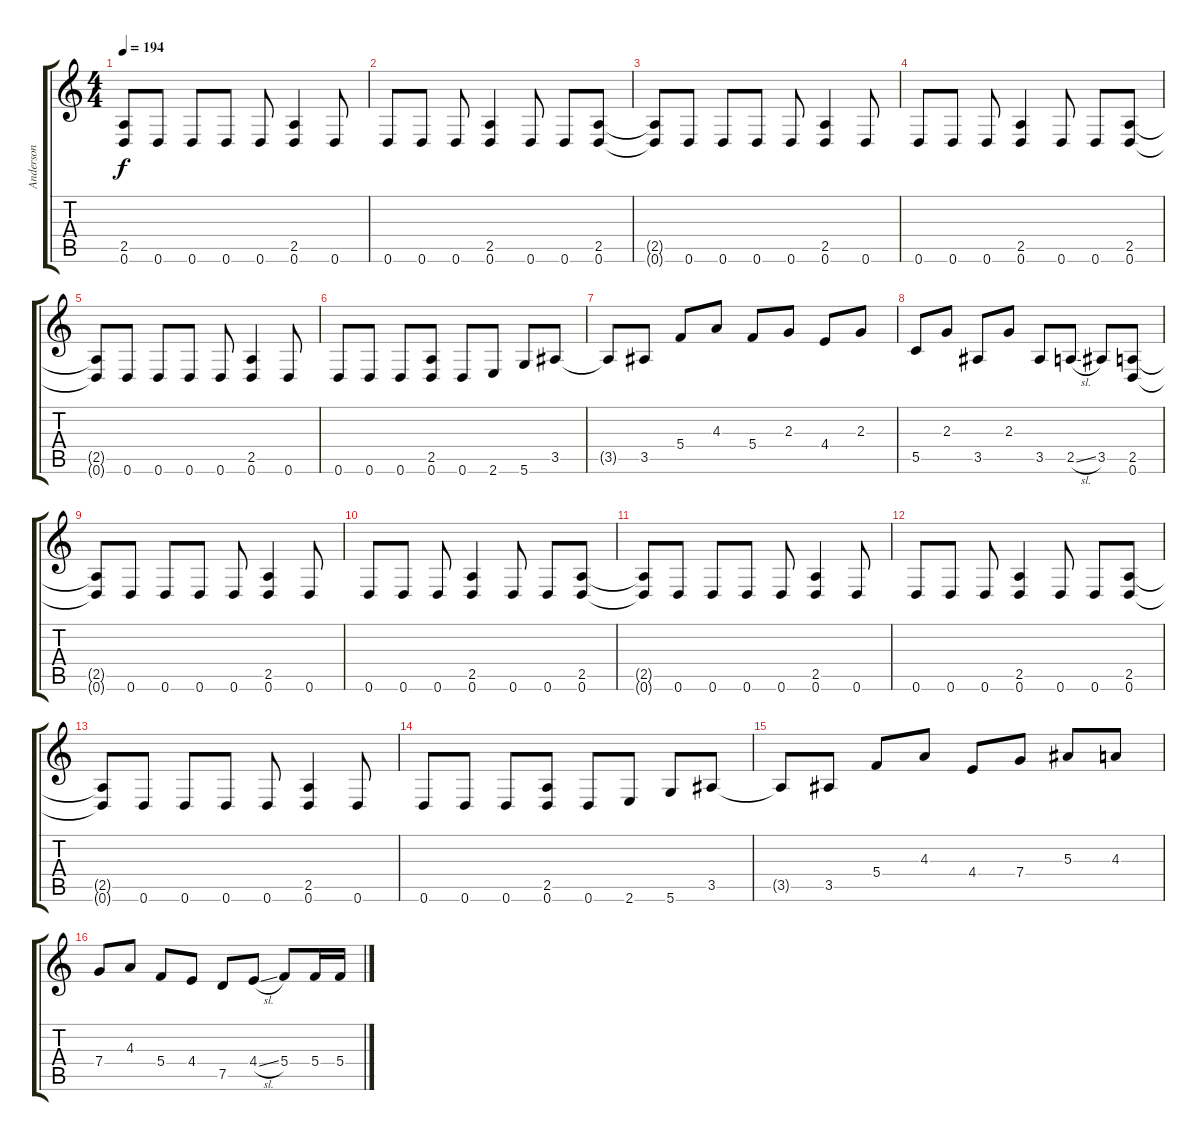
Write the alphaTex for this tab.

\track ("Anderson" "Anderson") {instrument distortionguitar}
\staff {score tabs}
\tuning (D4 A3 F3 C3 G2 D2) {hide}
\ts (4 4)
\tempo 194
\clef g2
\ks c
(2.5{t} 0.6{t}).8{dy f} 0.6.8 0.6.8 0.6.8 0.6.8 (2.5 0.6).4 0.6.8 |
0.6.8 0.6.8 0.6.8 (2.5 0.6).4 0.6.8 0.6.8 (2.5 0.6).8 |
(2.5{t} 0.6{t}).8 0.6.8 0.6.8 0.6.8 0.6.8 (2.5 0.6).4 0.6.8 |
0.6.8 0.6.8 0.6.8 (2.5 0.6).4 0.6.8 0.6.8 (2.5 0.6).8 |
(2.5{t} 0.6{t}).8 0.6.8 0.6.8 0.6.8 0.6.8 (2.5 0.6).4 0.6.8 |
0.6.8 0.6.8 0.6.8 (2.5 0.6).8 0.6.8 2.6.8 5.6.8 3.5.8 |
3.5{t}.8 3.5.8 5.4.8 4.3.8 5.4.8 2.3.8 4.4.8 2.3.8 |
5.5.8 2.3.8 3.5.8 2.3.8 3.5.8 2.5{sl}.8 3.5.8 (2.5 0.6).8 |
(2.5{t} 0.6{t}).8 0.6.8 0.6.8 0.6.8 0.6.8 (2.5 0.6).4 0.6.8 |
0.6.8 0.6.8 0.6.8 (2.5 0.6).4 0.6.8 0.6.8 (2.5 0.6).8 |
(2.5{t} 0.6{t}).8 0.6.8 0.6.8 0.6.8 0.6.8 (2.5 0.6).4 0.6.8 |
0.6.8 0.6.8 0.6.8 (2.5 0.6).4 0.6.8 0.6.8 (2.5 0.6).8 |
(2.5{t} 0.6{t}).8 0.6.8 0.6.8 0.6.8 0.6.8 (2.5 0.6).4 0.6.8 |
0.6.8 0.6.8 0.6.8 (2.5 0.6).8 0.6.8 2.6.8 5.6.8 3.5.8 |
3.5{t}.8 3.5.8 5.4.8 4.3.8 4.4.8 7.4.8 5.3.8 4.3.8 |
7.4.8 4.3.8 5.4.8 4.4.8 7.5.8 4.4{sl}.8 5.4.8 5.4.16 5.4.16
